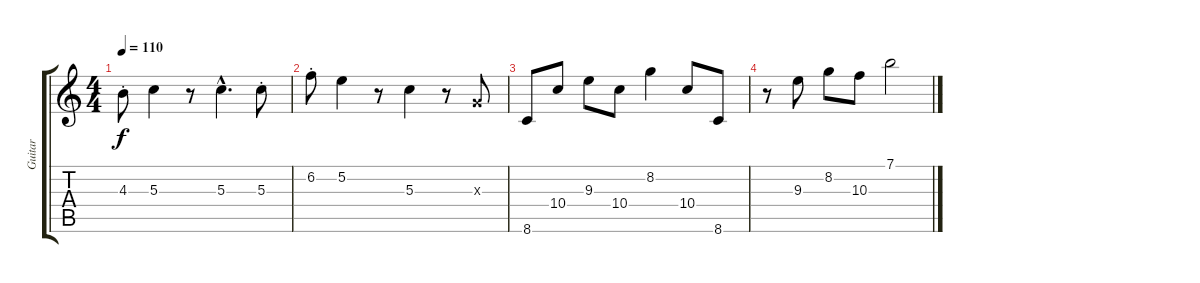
\track ("Guitar" "Guitar") {instrument electricguitarjazz}
\staff {score tabs}
\tuning (E4 B3 G3 D3 A2 E2) {hide}
\ts (4 4)
\tempo 110
\clef g2
\ks c
4.3{st}.8{dy f} 5.3.4 r.8 5.3{hac}.4{d} 5.3{st}.8 |
6.2{st}.8 5.2.4 r.8 5.3.4 r.8 0.3{x}.8 |
8.6.8{volume 10} 10.4.8 9.3.8 10.4.8 8.2.4 10.4.8 8.6.8 |
r.8 9.3.8 8.2.8 10.3.8 7.1.2
